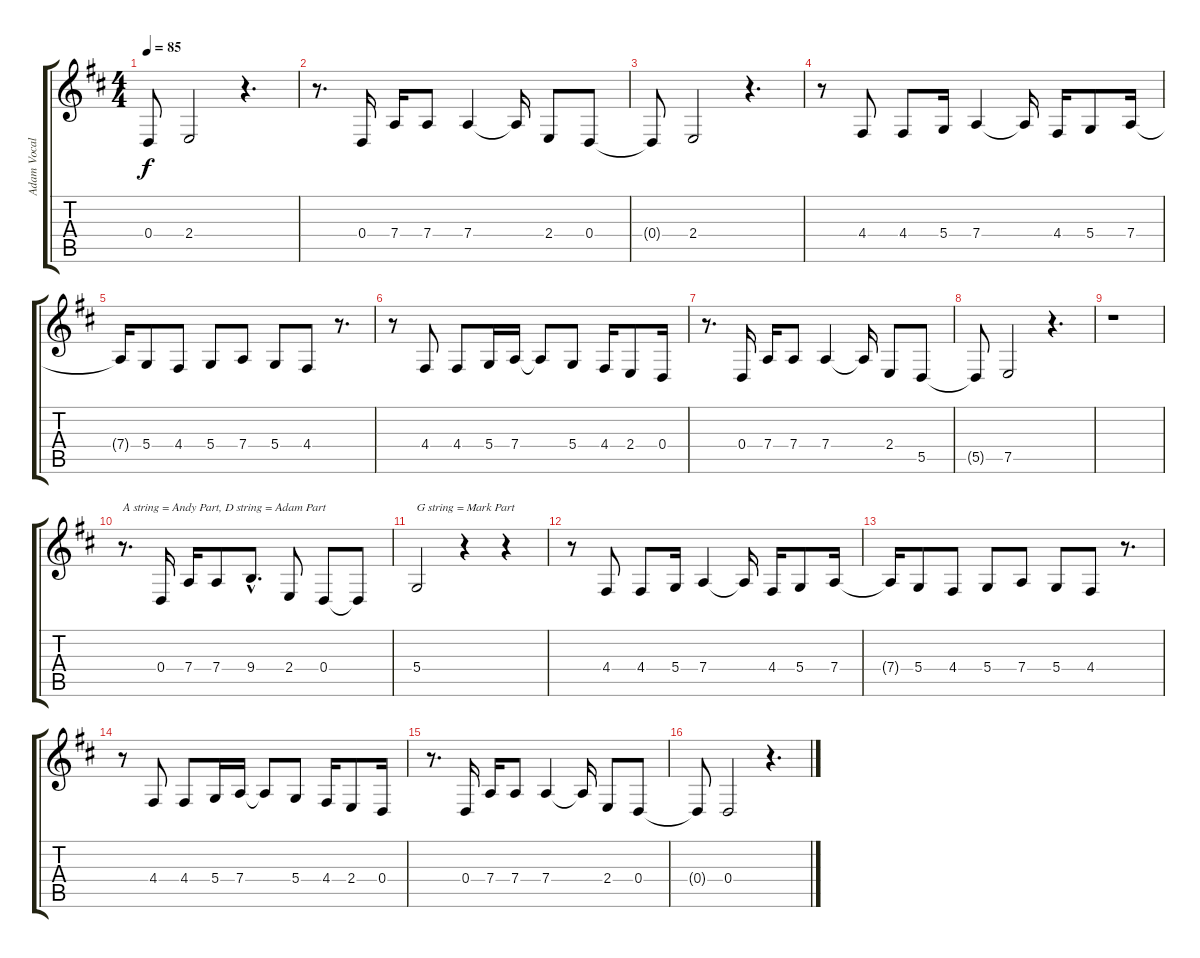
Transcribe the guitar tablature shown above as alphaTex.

\track ("Adam Vocals" "Adam Vocal") {instrument tenorsax}
\staff {score tabs}
\tuning (E4 B3 G3 D3 A2 E2) {hide}
\ts (4 4)
\tempo 85
\clef g2
\ks bminor
0.4{t}.8{dy f} 2.4.2 r.4{d} |
r.8{d} 0.4.16 7.4.16 7.4.8 7.4.4 7.4{t}.16 2.4.8 0.4.8 |
0.4{t}.8 2.4.2 r.4{d} |
r.8 4.4.8 4.4.8 5.4.16 7.4.4 7.4{t}.16 4.4.16 5.4.8 7.4.16 |
7.4{t}.16 5.4.8 4.4.8 5.4.8 7.4.8 5.4.8 4.4.8 r.8{d} |
r.8 4.4.8 4.4.8 5.4.16 7.4.16 7.4{t}.8 5.4.8 4.4.16 2.4.8 0.4.16 |
r.8{d} 0.4.16 7.4.16 7.4.8 7.4.4 7.4{t}.16 2.4.8 5.5.8 |
5.5{t}.8 7.5.2 r.4{d} |
r.1 |
r.8{d txt "A string = Andy Part, D string = Adam Part"} 0.4.16 7.4.16 7.4.8 9.4{hac}.8{d} 2.4.8 0.4.8 0.4{t}.8 |
5.4.2{txt "G string = Mark Part"} r.4 r.4 |
r.8 4.4.8 4.4.8 5.4.16 7.4.4 7.4{t}.16 4.4.16 5.4.8 7.4.16 |
7.4{t}.16 5.4.8 4.4.8 5.4.8 7.4.8 5.4.8 4.4.8 r.8{d} |
r.8 4.4.8 4.4.8 5.4.16 7.4.16 7.4{t}.8 5.4.8 4.4.16 2.4.8 0.4.16 |
r.8{d} 0.4.16 7.4.16 7.4.8 7.4.4 7.4{t}.16 2.4.8 0.4.8 |
0.4{t}.8 0.4.2 r.4{d}
